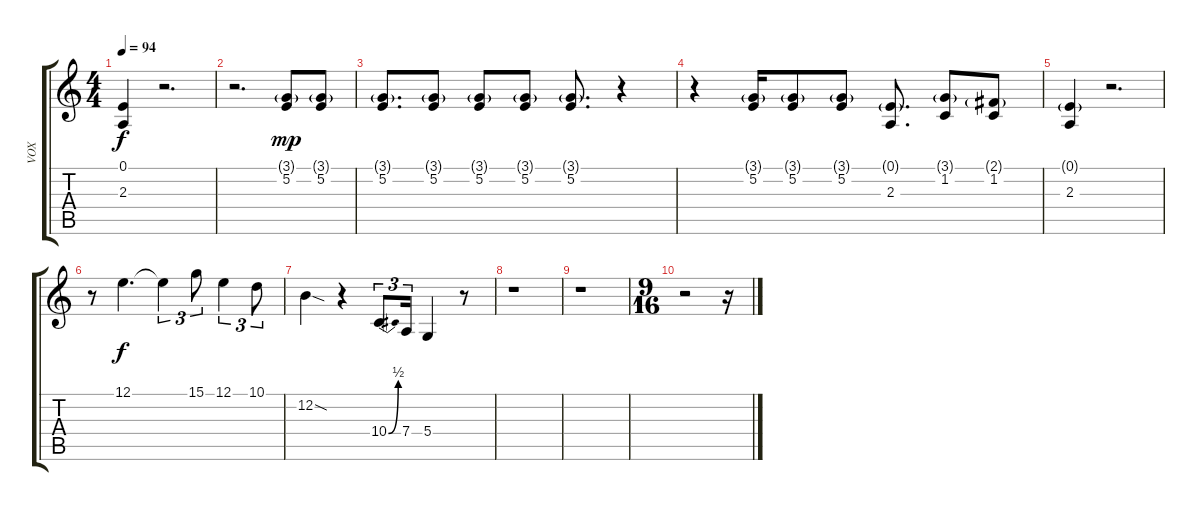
\track ("VOX" "VOX") {instrument lead2sawtooth}
\staff {score tabs}
\tuning (E4 B3 G3 D3 A2 E2) {hide}
\ts (4 4)
\tempo 94
\clef g2
\ks c
(0.1{t} 2.3{t}).4{dy f} r.2{d} |
r.2{d} (3.1{g} 5.2).8{dy mp} (3.1{g} 5.2).8 |
(3.1{g} 5.2).8{d} (3.1{g} 5.2).8 (3.1{g} 5.2).8 (3.1{g} 5.2).8 (3.1{g} 5.2).8{d} r.4 |
r.4 (3.1{g} 5.2).16 (3.1{g} 5.2).8 (3.1{g} 5.2).8 (0.1{g} 2.3).8{d} (3.1{g} 1.2).8 (2.1{g} 1.2).8 |
(0.1{g} 2.3).4 r.2{d} |
r.8 12.1.4{d dy f} 12.1{t}.4{tu (3 2)} 15.1.8{tu (3 2)} 12.1.4{tu (3 2)} 10.1.8{tu (3 2)} |
12.2{sod}.4 r.4 10.4{be (bend 0 0 60 2)}.8{tu (3 2)} 7.4.16{tu (3 2)} 5.4.4 r.8 |
r.1 |
r.1 |
\ts (9 16)
r.2 r.16
